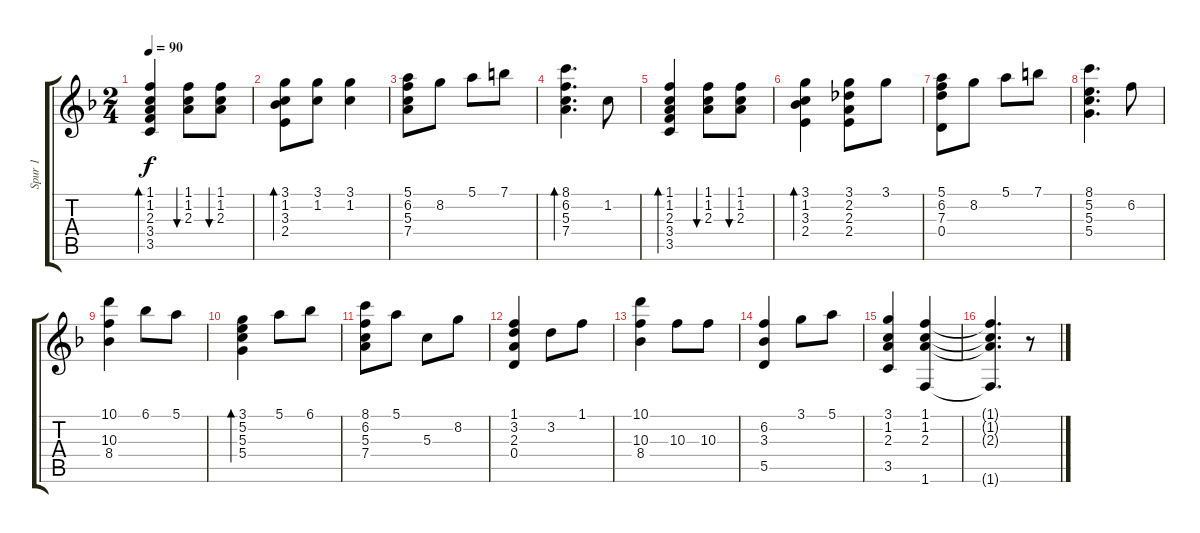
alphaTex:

\track ("Spur 1" "Spur 1") {instrument acousticguitarnylon}
\staff {score tabs}
\tuning (E4 B3 G3 D3 A2 E2) {hide}
\ts (2 4)
\tempo 90
\clef g2
\ks dminor
(1.1 1.2 2.3 3.4 3.5).4{bd 240 dy f} (1.1 1.2 2.3).8{bu 60} (1.1 1.2 2.3).8{bu 60} |
(3.1 1.2 3.3 2.4).8{bd 60} (3.1 1.2).8 (3.1 1.2).4 |
(5.1 6.2 5.3 7.4).8 8.2.8 5.1.8 7.1.8 |
(8.1 6.2 5.3 7.4).4{d bd 30} 1.2.8 |
(1.1 1.2 2.3 3.4 3.5).4{bd 240} (1.1 1.2 2.3).8{bu 60} (1.1 1.2 2.3).8{bu 60} |
(3.1 1.2 3.3 2.4).4{bd 60} (3.1 2.2 2.3 2.4).8 3.1.8 |
(5.1 6.2 7.3 0.4).8 8.2.8 5.1.8 7.1.8 |
(8.1 5.2 5.3 5.4).4{d} 6.2.8 |
(10.1 10.3 8.4).4 6.1.8 5.1.8 |
(3.1 5.2 5.3 5.4).4{bd 30} 5.1.8 6.1.8 |
(8.1 6.2 5.3 7.4).8 5.1.8 5.3.8 8.2.8 |
(1.1 3.2 2.3 0.4).4 3.2.8 1.1.8 |
(10.1 10.3 8.4).4 10.3.8 10.3.8 |
(6.2 3.3 5.5).4 3.1.8 5.1.8 |
(3.1 1.2 2.3 3.5).4 (1.1 1.2 2.3 1.6).4 |
(1.1{t} 1.2{t} 2.3{t} 1.6{t}).4{d} r.8
